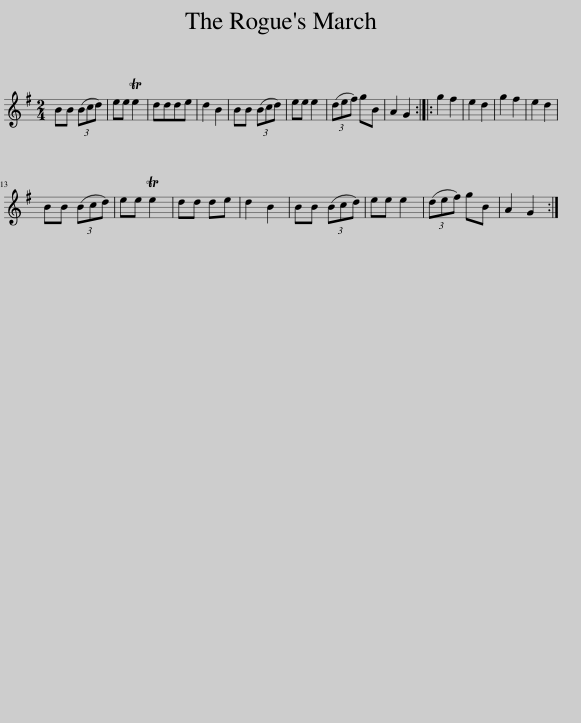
X:1
L:1/8
M:2/4
I:linebreak $
K:none
V:1 treble transpose="8 "
V:1
[K:G] BB (3(Bcd) | ee Te2 | ddde | d2 B2 | BB (3(Bcd) | %5
 ee e2 | (3(def) gB | A2 G2 :: g2 f2 | e2 d2 | %10
 g2 f2 | e2 d2 |$ BB (3(Bcd) | ee Te2 | dd de | %15
 d2 B2 | BB (3(Bcd) | ee e2 | (3(def) gB | A2 G2 :| %20
